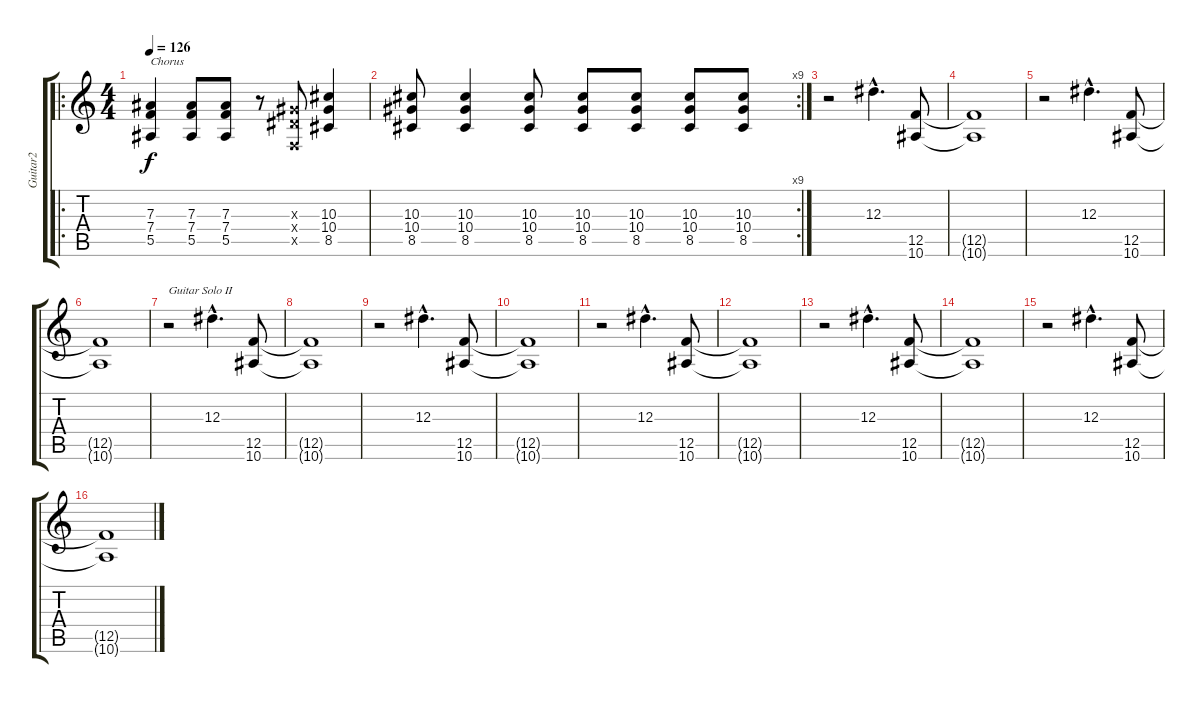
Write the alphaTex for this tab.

\track ("Guitar2" "Guitar2") {instrument distortionguitar}
\staff {score tabs}
\tuning (C4 G3 Eb3 Bb2 F2 C2) {hide}
\ro
\ts (4 4)
\tempo 126
\clef g2
\ks c
(7.3 7.4 5.5).4{txt "Chorus" dy f} (7.3 7.4 5.5).8 (7.3 7.4 5.5).8 r.8 (0.3{x} 10.4{x} 0.5{x}).8 (10.3 10.4 8.5).4 |
\rc 9
(10.3 10.4 8.5).8 (10.3 10.4 8.5).4 (10.3 10.4 8.5).8 (10.3 10.4 8.5).8 (10.3 10.4 8.5).8 (10.3 10.4 8.5).8 (10.3 10.4 8.5).8 |
r.2 12.3{hac}.4{d} (12.5 10.6).8 |
(12.5{t} 10.6{t}).1 |
r.2 12.3{hac}.4{d} (12.5 10.6).8 |
(12.5{t} 10.6{t}).1 |
r.2{txt "Guitar Solo II"} 12.3{hac}.4{d} (12.5 10.6).8 |
(12.5{t} 10.6{t}).1 |
r.2 12.3{hac}.4{d} (12.5 10.6).8 |
(12.5{t} 10.6{t}).1 |
r.2 12.3{hac}.4{d} (12.5 10.6).8 |
(12.5{t} 10.6{t}).1 |
r.2 12.3{hac}.4{d} (12.5 10.6).8 |
(12.5{t} 10.6{t}).1 |
r.2 12.3{hac}.4{d} (12.5 10.6).8 |
(12.5{t} 10.6{t}).1
